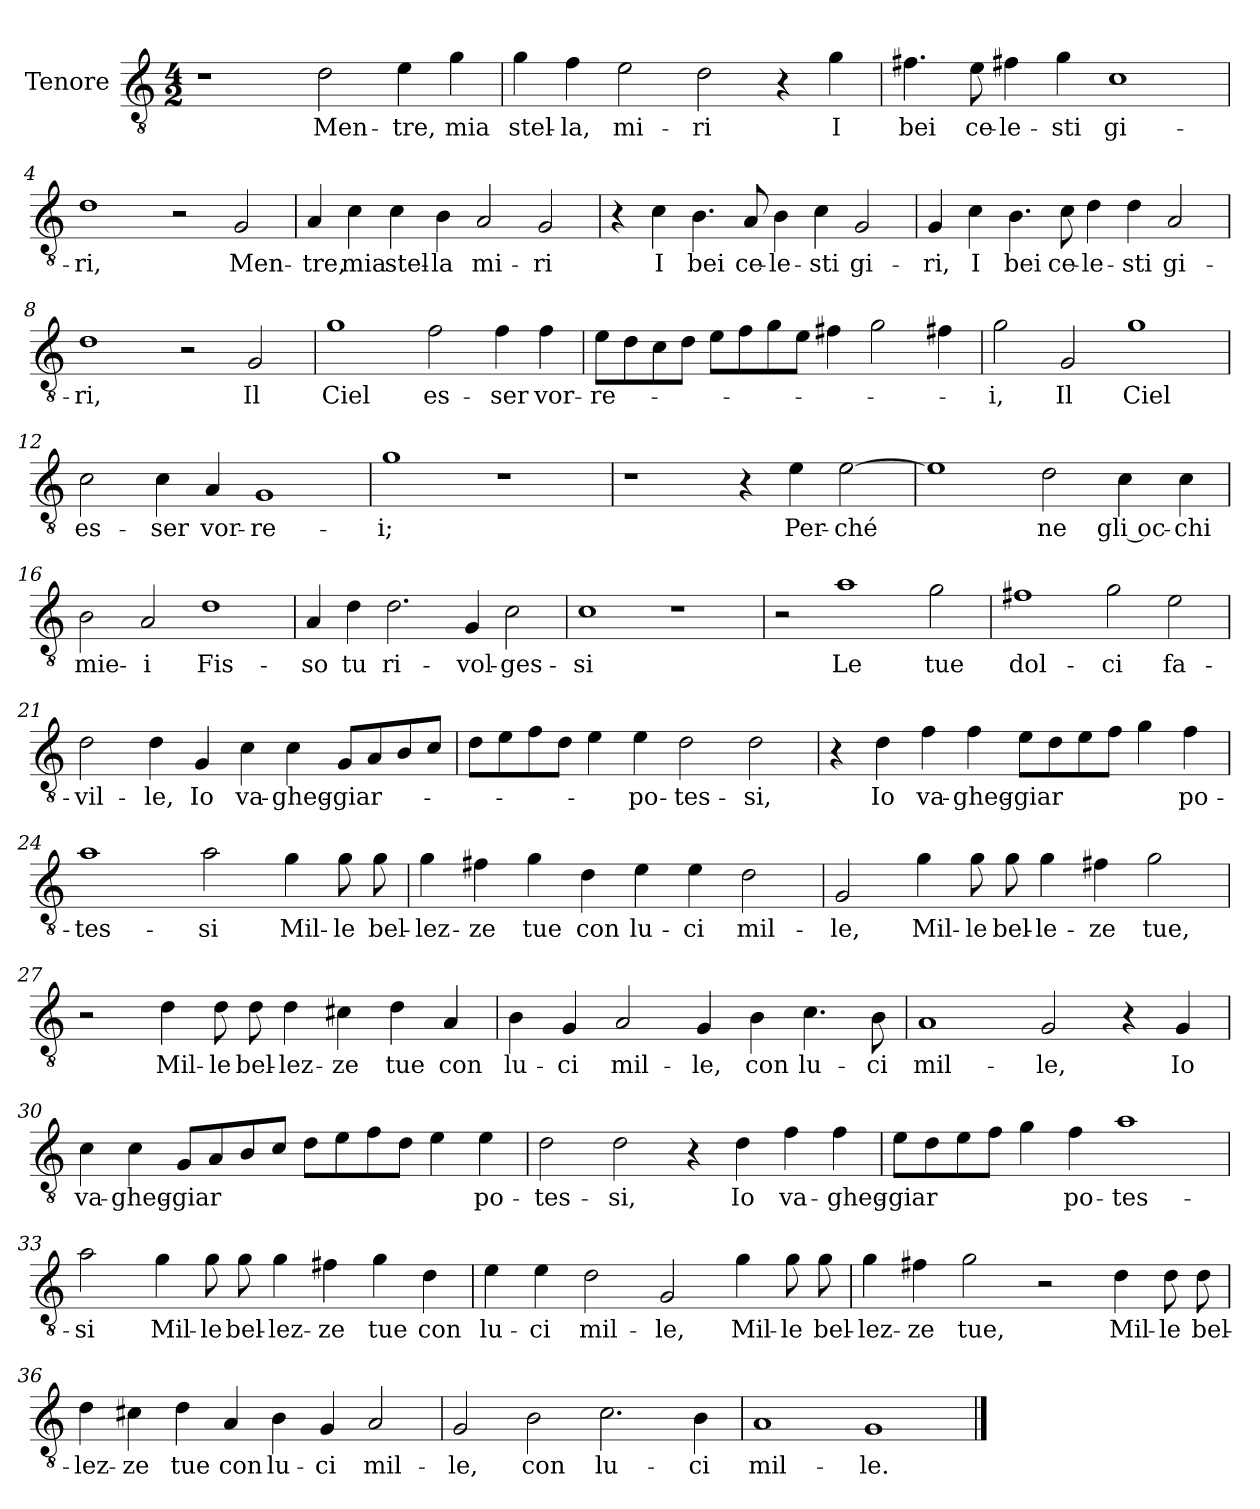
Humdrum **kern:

**kern	**text
*part1	*part1
*staff1	*staff1
*I"Tenore	*
*I'T	*
*clefGv2	*
*k[]	*
*M4/2	*
=1	=1
1r	.
2d	Men-
4e	-tre,
4g	mia
=2	=2
4g	stel-
4f	-la,
2e	mi-
2d	-ri
4r	.
4g	I
=3	=3
4.f#X	bei
8e	ce-
4f#X	-le-
4g	-sti
1c	gi-
=4	=4
1d	-ri,
2r	.
2G	Men-
=5	=5
4A	-tre,
4c	mia
4c	stel-
4B	-la
2A	mi-
2G	-ri
=6	=6
4r	.
4c	I
4.B	bei
8A	ce-
4B	-le-
4c	-sti
2G	gi-
=7	=7
4G	-ri,
4c	I
4.B	bei
8c	ce-
4d	-le-
4d	-sti
2A	gi-
=8	=8
1d	-ri,
2r	.
2G	Il
=9	=9
1g	Ciel
2f	es-
4f	-ser
4f	vor-
=10	=10
8eL	-re-
8d	.
8c	.
8dJ	.
8eL	.
8f	.
8g	.
8eJ	.
4f#X	.
2g	.
4f#X	.
=11	=11
2g	-i,
2G	Il
1g	Ciel
=12	=12
2c	es-
4c	-ser
4A	vor-
1G	-re-
=13	=13
1g	-i;
1r	.
=14	=14
1r	.
4r	.
4e	Per-
[2e	-ché
=15	=15
1e]	.
2d	ne
4c	gli oc-
4c	-chi
=16	=16
2B	mie-
2A	-i
1d	Fis-
=17	=17
4A	-so
4d	tu
2.d	ri-
4G	-vol-
2c	-ges-
=18	=18
1c	-si
1r	.
=19	=19
2r	.
1a	Le
2g	tue
=20	=20
1f#X	dol-
2g	-ci
2e	fa-
=21	=21
2d	-vil-
4d	-le,
4G	Io
4c	va-
4c	-gheg-
8GL	-giar-
8A	.
8B	.
8cJ	.
=22	=22
8dL	.
8e	.
8f	.
8dJ	.
4e	.
4e	-po-
2d	-tes-
2d	-si,
=23	=23
4r	.
4d	Io
4f	va-
4f	-gheg-
8eL	-giar
8d	.
8e	.
8fJ	.
4g	.
4f	po-
=24	=24
1a	-tes-
2a	-si
4g	Mil-
8g	-le
8g	bel-
=25	=25
4g	-lez-
4f#X	-ze
4g	tue
4d	con
4e	lu-
4e	-ci
2d	mil-
=26	=26
2G	-le,
4g	Mil-
8g	-le
8g	bel-
4g	-le-
4f#X	-ze
2g	tue,
=27	=27
2r	.
4d	Mil-
8d	-le
8d	bel-
4d	-lez-
4c#X	-ze
4d	tue
4A	con
=28	=28
4B	lu-
4G	-ci
2A	mil-
4G	-le,
4B	con
4.c	lu-
8B	-ci
=29	=29
1A	mil-
2G	-le,
4r	.
4G	Io
=30	=30
4c	va-
4c	-gheg-
8GL	-giar
8A	.
8B	.
8cJ	.
8dL	.
8e	.
8f	.
8dJ	.
4e	.
4e	po-
=31	=31
2d	-tes-
2d	-si,
4r	.
4d	Io
4f	va-
4f	-gheg-
=32	=32
8eL	-giar
8d	.
8e	.
8fJ	.
4g	.
4f	po-
1a	-tes-
=33	=33
2a	-si
4g	Mil-
8g	-le
8g	bel-
4g	-lez-
4f#X	-ze
4g	tue
4d	con
=34	=34
4e	lu-
4e	-ci
2d	mil-
2G	-le,
4g	Mil-
8g	-le
8g	bel-
=35	=35
4g	-lez-
4f#X	-ze
2g	tue,
2r	.
4d	Mil-
8d	-le
8d	bel-
=36	=36
4d	-lez-
4c#X	-ze
4d	tue
4A	con
4B	lu-
4G	-ci
2A	mil-
=37	=37
2G	-le,
2B	con
2.c	lu-
4B	-ci
=38	=38
1A	mil-
1G	-le.
==	==
*-	*-
